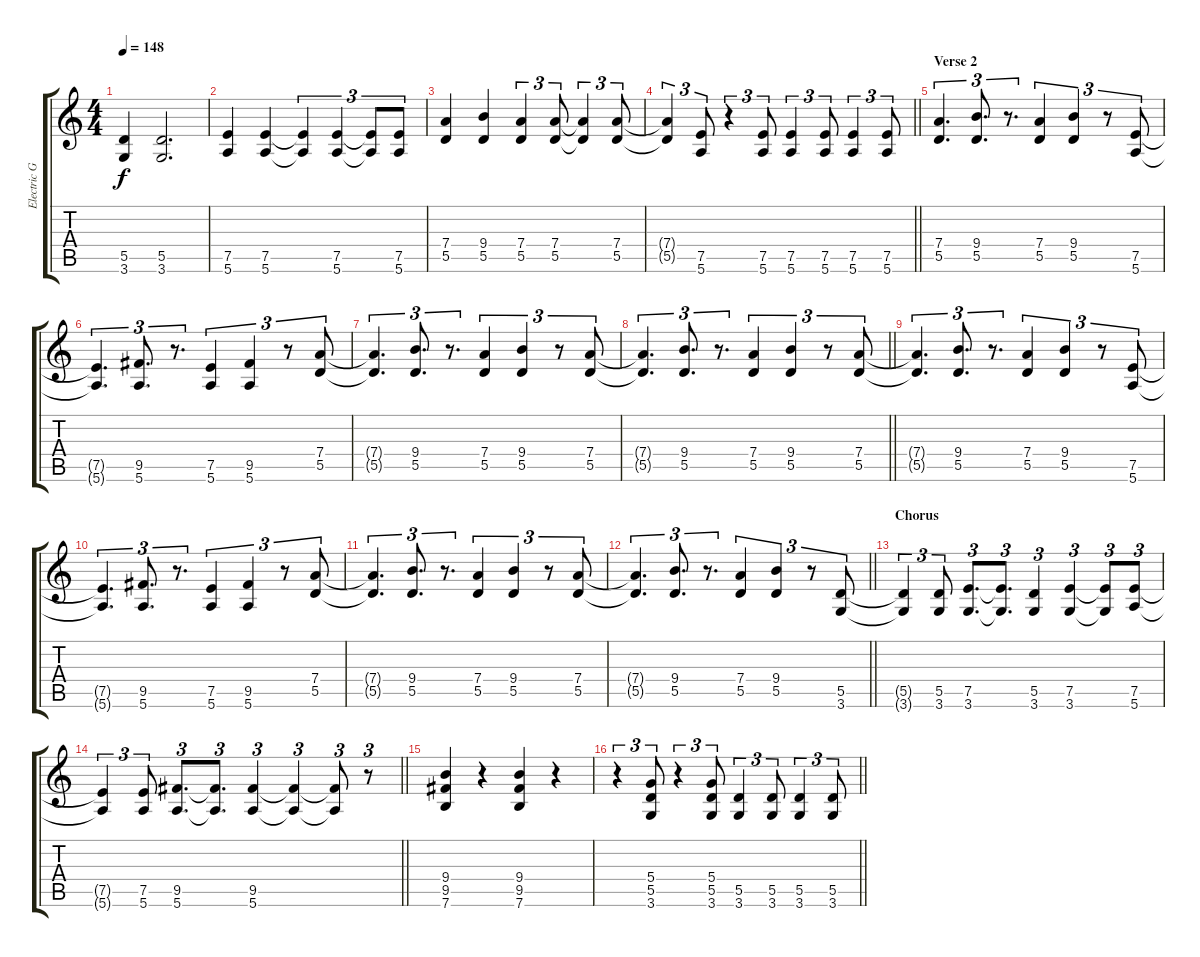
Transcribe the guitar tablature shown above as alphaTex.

\track ("Electric Guitar" "Electric G") {instrument overdrivenguitar}
\staff {score tabs}
\tuning (E4 B3 G3 D3 A2 E2) {hide}
\ts (4 4)
\tempo 148
\clef g2
\ks c
(5.5 3.6).4{dy f} (5.5 3.6).2{d} |
(7.5 5.6).4 (7.5 5.6).4 (7.5{t} 5.6{t}).4{tu (3 2)} (7.5 5.6).4{tu (3 2)} (7.5{t} 5.6{t}).8{tu (3 2)} (7.5 5.6).8{tu (3 2)} |
(7.4 5.5).4 (9.4 5.5).4 (7.4 5.5).4{tu (3 2)} (7.4 5.5).8{tu (3 2)} (7.4{t} 5.5{t}).4{tu (3 2)} (7.4 5.5).8{tu (3 2)} |
\barLineRight lightlight
(7.4{t} 5.5{t}).4{tu (3 2)} (7.5 5.6).8{tu (3 2)} r.4{tu (3 2)} (7.5 5.6).8{tu (3 2)} (7.5 5.6).4{tu (3 2)} (7.5 5.6).8{tu (3 2)} (7.5 5.6).4{tu (3 2)} (7.5 5.6).8{tu (3 2)} |
\section ("" "Verse 2")
(7.4 5.5).4{d tu (3 2)} (9.4 5.5).8{d tu (3 2)} r.8{d tu (3 2)} (7.4 5.5).4{tu (3 2)} (9.4 5.5).4{tu (3 2)} r.8{tu (3 2)} (7.5 5.6).8{tu (3 2)} |
(7.5{t} 5.6{t}).4{d tu (3 2)} (9.5 5.6).8{d tu (3 2)} r.8{d tu (3 2)} (7.5 5.6).4{tu (3 2)} (9.5 5.6).4{tu (3 2)} r.8{tu (3 2)} (7.4 5.5).8{tu (3 2)} |
(7.4{t} 5.5{t}).4{d tu (3 2)} (9.4 5.5).8{d tu (3 2)} r.8{d tu (3 2)} (7.4 5.5).4{tu (3 2)} (9.4 5.5).4{tu (3 2)} r.8{tu (3 2)} (7.4 5.5).8{tu (3 2)} |
\barLineRight lightlight
(7.4{t} 5.5{t}).4{d tu (3 2)} (9.4 5.5).8{d tu (3 2)} r.8{d tu (3 2)} (7.4 5.5).4{tu (3 2)} (9.4 5.5).4{tu (3 2)} r.8{tu (3 2)} (7.4 5.5).8{tu (3 2)} |
(7.4{t} 5.5{t}).4{d tu (3 2)} (9.4 5.5).8{d tu (3 2)} r.8{d tu (3 2)} (7.4 5.5).4{tu (3 2)} (9.4 5.5).4{tu (3 2)} r.8{tu (3 2)} (7.5 5.6).8{tu (3 2)} |
(7.5{t} 5.6{t}).4{d tu (3 2)} (9.5 5.6).8{d tu (3 2)} r.8{d tu (3 2)} (7.5 5.6).4{tu (3 2)} (9.5 5.6).4{tu (3 2)} r.8{tu (3 2)} (7.4 5.5).8{tu (3 2)} |
(7.4{t} 5.5{t}).4{d tu (3 2)} (9.4 5.5).8{d tu (3 2)} r.8{d tu (3 2)} (7.4 5.5).4{tu (3 2)} (9.4 5.5).4{tu (3 2)} r.8{tu (3 2)} (7.4 5.5).8{tu (3 2)} |
\barLineRight lightlight
(7.4{t} 5.5{t}).4{d tu (3 2)} (9.4 5.5).8{d tu (3 2)} r.8{d tu (3 2)} (7.4 5.5).4{tu (3 2)} (9.4 5.5).4{tu (3 2)} r.8{tu (3 2)} (5.5 3.6).8{tu (3 2)} |
\section ("" "Chorus")
(5.5{t} 3.6{t}).4{tu (3 2)} (5.5 3.6).8{tu (3 2)} (7.5 3.6).8{d tu (3 2)} (7.5{t} 3.6{t}).8{d tu (3 2)} (5.5 3.6).4{tu (3 2)} (7.5 3.6).4{tu (3 2)} (7.5{t} 3.6{t}).8{tu (3 2)} (7.5 5.6).8{tu (3 2)} |
\barLineRight lightlight
(7.5{t} 5.6{t}).4{tu (3 2)} (7.5 5.6).8{tu (3 2)} (9.5 5.6).8{d tu (3 2)} (9.5{t} 5.6{t}).8{d tu (3 2)} (9.5 5.6).4{tu (3 2)} (9.5{t} 5.6{t}).4{tu (3 2)} (9.5{t} 5.6{t}).8{tu (3 2)} r.8{tu (3 2)} |
(9.4 9.5 7.6).4 r.4 (9.4 9.5 7.6).4 r.4 |
\barLineRight lightlight
r.4{tu (3 2)} (5.4 5.5 3.6).8{tu (3 2)} r.4{tu (3 2)} (5.4 5.5 3.6).8{tu (3 2)} (5.5 3.6).4{tu (3 2)} (5.5 3.6).8{tu (3 2)} (5.5 3.6).4{tu (3 2)} (5.5 3.6).8{tu (3 2)}
